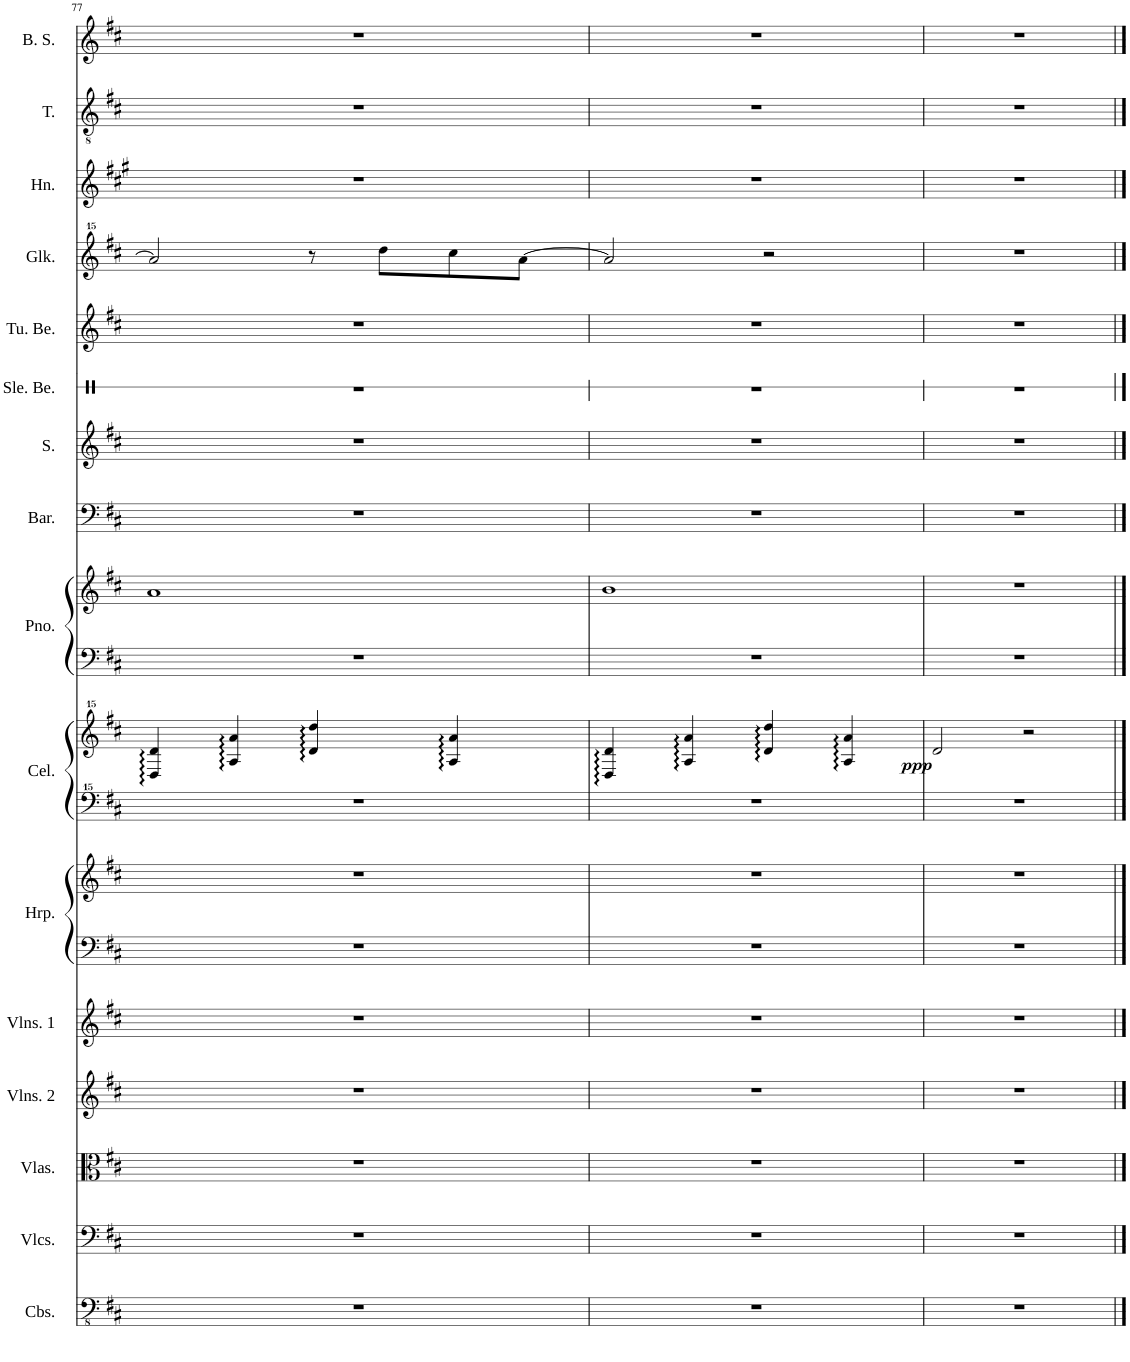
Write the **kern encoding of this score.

**kern	**kern	**kern	**kern	**kern	**kern	**kern	**kern	**kern	**dynam	**kern	**kern	**kern	**kern	**kern	**kern	**kern	**kern	**kern	**kern
*part16	*part15	*part14	*part13	*part12	*part11	*part11	*part10	*part10	*part10	*part9	*part9	*part8	*part7	*part6	*part5	*part4	*part3	*part2	*part1
*staff19	*staff18	*staff17	*staff16	*staff15	*staff14	*staff13	*staff12	*staff11	*staff11/12	*staff10	*staff9	*staff8	*staff7	*staff6	*staff5	*staff4	*staff3	*staff2	*staff1
*I"Contrabasses	*I"Violoncellos	*I"Violas	*I"Violins 2	*I"Violins 1	*I"Harp	*	*I"Celesta	*	*	*I"Piano	*	*I"Baritone	*I"Soprano	*I"Sleigh Bells	*I"Tubular Bells	*I"Glockenspiel	*I"Horn	*I"Tenor	*I"Boy Soprano
*I'Cbs.	*I'Vlcs.	*I'Vlas.	*I'Vlns. 2	*I'Vlns. 1	*I'Hrp.	*	*I'Cel.	*	*	*I'Pno.	*	*I'Bar.	*I'S.	*I'Sle. Be.	*I'Tu. Be.	*I'Glk.	*I'Hn.	*I'T.	*I'B. S.
!!LO:PB:g=z
*clefFv4	*clefF4	*clefC3	*clefG2	*clefG2	*clefF4	*clefG2	*clefF^^4	*clefG^^2	*	*clefF4	*clefG2	*clefF4	*clefG2	*clefX	*clefG2	*clefG^^2	*clefG2	*clefGv2	*clefG2
*	*	*	*	*	*	*	*	*	*	*	*	*	*	*	*	*	*Trd4c7	*	*
*k[f#c#]	*k[f#c#]	*k[f#c#]	*k[f#c#]	*k[f#c#]	*k[f#c#]	*k[f#c#]	*k[f#c#]	*k[f#c#]	*	*k[f#c#]	*k[f#c#]	*k[f#c#]	*k[f#c#]	*k[]	*k[f#c#]	*k[f#c#]	*k[f#c#g#]	*k[f#c#]	*k[f#c#]
*M4/4	*M4/4	*M4/4	*M4/4	*M4/4	*M4/4	*M4/4	*M4/4	*M4/4	*	*M4/4	*M4/4	*M4/4	*M4/4	*M4/4	*M4/4	*M4/4	*M4/4	*M4/4	*M4/4
=77	=77	=77	=77	=77	=77	=77	=77	=77	=77	=77	=77	=77	=77	=77	=77	=77	=77	=77	=77
1r	1r	1r	1r	1r	1r	1r	1r	4dd/ 4ddd/	.	1r	1a	1r	1r	1r	1r	2aaa/]	1r	1r	1r
.	.	.	.	.	.	.	.	4aa/ 4aaa/	.	.	.	.	.	.	.	.	.	.	.
.	.	.	.	.	.	.	.	4ddd/ 4dddd/	.	.	.	.	.	.	.	8r	.	.	.
.	.	.	.	.	.	.	.	.	.	.	.	.	.	.	.	8dddd\L	.	.	.
.	.	.	.	.	.	.	.	4aa/ 4aaa/	.	.	.	.	.	.	.	8cccc#\	.	.	.
.	.	.	.	.	.	.	.	.	.	.	.	.	.	.	.	[8aaa\J	.	.	.
=78	=78	=78	=78	=78	=78	=78	=78	=78	=78	=78	=78	=78	=78	=78	=78	=78	=78	=78	=78
1r	1r	1r	1r	1r	1r	1r	1r	4dd/ 4ddd/	.	1r	1b	1r	1r	1r	1r	2aaa/]	1r	1r	1r
.	.	.	.	.	.	.	.	4aa/ 4aaa/	.	.	.	.	.	.	.	.	.	.	.
.	.	.	.	.	.	.	.	4ddd/ 4dddd/	.	.	.	.	.	.	.	2r	.	.	.
.	.	.	.	.	.	.	.	4aa/ 4aaa/	.	.	.	.	.	.	.	.	.	.	.
=79	=79	=79	=79	=79	=79	=79	=79	=79	=79	=79	=79	=79	=79	=79	=79	=79	=79	=79	=79
!	!	!	!	!	!	!	!	!	!LO:DY:b	!	!	!	!	!	!	!	!	!	!
1r	1r	1r	1r	1r	1r	1r	1r	2ddd/	ppp	1r	1r	1r	1r	1r	1r	1r	1r	1r	1r
.	.	.	.	.	.	.	.	2r	.	.	.	.	.	.	.	.	.	.	.
==	==	==	==	==	==	==	==	==	==	==	==	==	==	==	==	==	==	==	==
*-	*-	*-	*-	*-	*-	*-	*-	*-	*-	*-	*-	*-	*-	*-	*-	*-	*-	*-	*-
